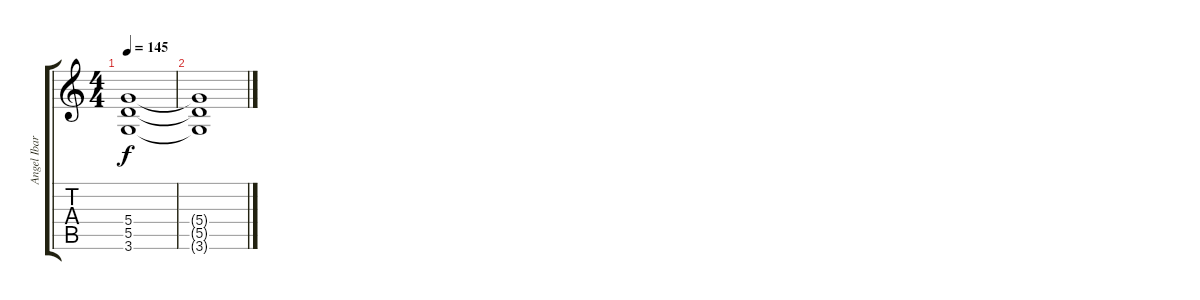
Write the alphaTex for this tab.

\track ("Angel Ibarra (Rhythm Guitar)" "Angel Ibar") {instrument overdrivenguitar}
\staff {score tabs}
\tuning (E4 B3 G3 D3 A2 E2) {hide}
\ts (4 4)
\tempo 145
\clef g2
\ks c
(5.4{t} 5.5{t} 3.6{t}).1{dy f} |
(5.4{t} 5.5{t} 3.6{t}).1
